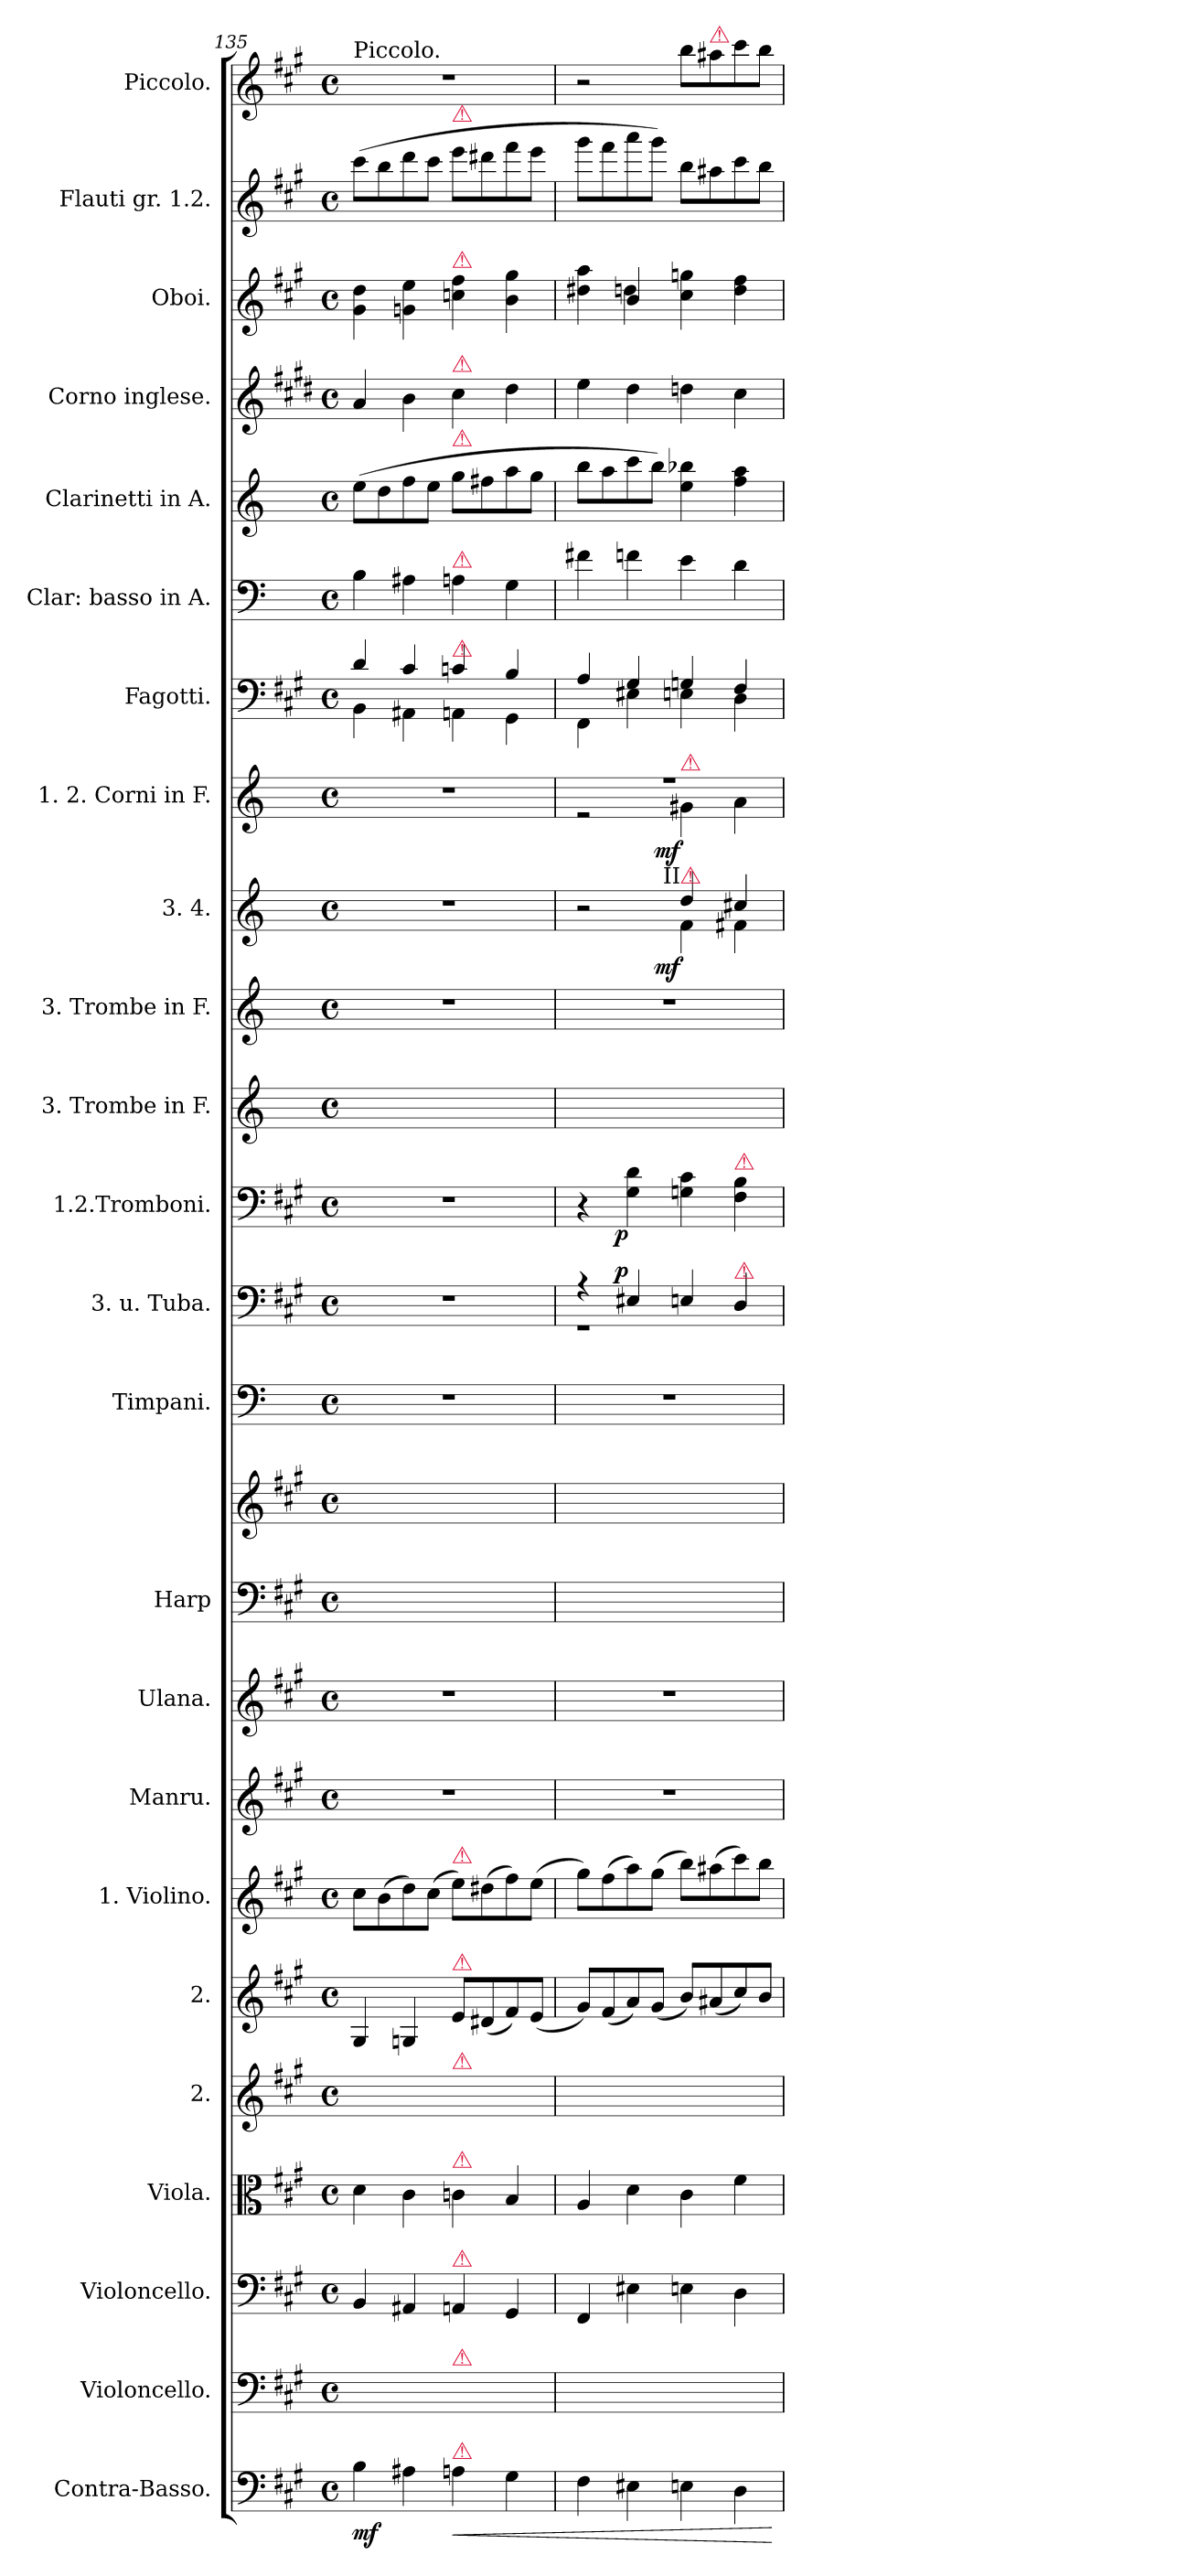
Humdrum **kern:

**kern	**dynam	**kern	**kern	**kern	**kern	**kern	**kern	**kern	**kern	**kern	**kern	**kern	**kern	**dynam	**kern	**dynam	**kern	**kern	**kern	**dynam	**kern	**dynam	**kern	**kern	**kern	**kern	**kern	**kern	**kern	**dynam
*part24	*part24	*part23	*part22	*part21	*part20	*part19	*part18	*part17	*part16	*part15	*part15	*part14	*part13	*part13	*part12	*part12	*part11	*part10	*part9	*part9	*part8	*part8	*part7	*part6	*part5	*part4	*part3	*part2	*part1	*part1
*staff25	*staff25	*staff24	*staff23	*staff22	*staff21	*staff20	*staff19	*staff18	*staff17	*staff16	*staff15	*staff14	*staff13	*staff13	*staff12	*staff12	*staff11	*staff10	*staff9	*staff9	*staff8	*staff8	*staff7	*staff6	*staff5	*staff4	*staff3	*staff2	*staff1	*staff1
*I"Contra-Basso.	*	*I"Violoncello.	*I"Violoncello.	*I"Viola.	*I"2.	*I"2.	*I"1. Violino.	*I"Manru.	*I"Ulana.	*I"Harp	*	*I"Timpani.	*I"3. u. Tuba.	*	*I"1.2.Tromboni.	*	*I"3. Trombe in F.	*I"3. Trombe in F.	*I"3. 4.	*	*I"1. 2. Corni in F.	*	*I"Fagotti.	*I"Clar: basso in A.	*I"Clarinetti in A.	*I"Corno inglese.	*I"Oboi.	*I"Flauti gr. 1.2.	*I"Piccolo.	*
*I'C.-B.	*	*	*	*I'Vl.	*	*	*I'1. Viol.	*	*	*	*	*I'Timp.	*I'3. u. Tub.	*	*I'1.2. Tromb.	*	*	*I'Trombe.	*	*	*I'1. 2. Corni.	*	*I'Fag.	*I'basso.	*I'1.2. Clar. A.	*I'Cor.ingl.	*I'Ob.	*I'Fl.	*	*
*clefF4	*	*clefF4	*clefF4	*clefC3	*clefG2	*clefG2	*clefG2	*clefG2	*clefG2	*clefF4	*clefG2	*clefF4	*clefF4	*	*clefF4	*	*clefG2	*clefG2	*clefG2	*	*clefG2	*	*clefF4	*clefF4	*clefG2	*clefG2	*clefG2	*clefG2	*clefG2	*
*	*	*	*	*	*	*	*	*ITrd8c12	*	*	*	*	*	*	*	*	*ITrd-3c-5	*ITrd-3c-5	*ITrd4c7	*	*ITrd4c7	*	*	*ITrd2c3	*ITrd2c3	*ITrd4c7	*	*	*	*
*k[f#c#g#]	*	*k[f#c#g#]	*k[f#c#g#]	*k[f#c#g#]	*k[f#c#g#]	*k[f#c#g#]	*k[f#c#g#]	*k[f#c#g#]	*k[f#c#g#]	*k[f#c#g#]	*k[f#c#g#]	*k[]	*k[f#c#g#]	*	*k[f#c#g#]	*	*k[b-]	*k[b-]	*k[b-]	*	*k[b-]	*	*k[f#c#g#]	*k[f#c#g#]	*k[f#c#g#]	*k[f#c#g#]	*k[f#c#g#]	*k[f#c#g#]	*k[f#c#g#]	*
*M4/4	*	*M4/4	*M4/4	*M4/4	*M4/4	*M4/4	*M4/4	*M4/4	*M4/4	*M4/4	*M4/4	*M4/4	*M4/4	*	*M4/4	*	*M4/4	*M4/4	*M4/4	*	*M4/4	*	*M4/4	*M4/4	*M4/4	*M4/4	*M4/4	*M4/4	*M4/4	*
*met(c)	*	*met(c)	*met(c)	*met(c)	*met(c)	*met(c)	*met(c)	*met(c)	*met(c)	*met(c)	*met(c)	*met(c)	*met(c)	*	*met(c)	*	*met(c)	*met(c)	*met(c)	*	*met(c)	*	*met(c)	*met(c)	*met(c)	*met(c)	*met(c)	*met(c)	*met(c)	*
=135	=135	=135	=135	=135	=135	=135	=135	=135	=135	=135	=135	=135	=135	=135	=135	=135	=135	=135	=135	=135	=135	=135	=135	=135	=135	=135	=135	=135	=135	=135
*	*	*	*	*	*	*	*	*	*	*	*	*	*	*	*	*	*	*	*	*	*	*	*^	*	*	*	*	*	*	*
!	!	!	!	!	!	!	!	!	!	!	!	!	!	!	!	!	!	!	!	!	!	!	!	!	!	!	!	!	!	!LO:TX:a:t=Piccolo.	!
4B\	mf	4BB/yy	4BB/	4d\	4G#/yy	4G#/	8cc#\L	1r	1r	1ryy	1ryy	1r	1r	.	1r	.	1ryy	1r	1r	.	1r	.	4d/	4BB\	4G#\	(8cc#\L	4d/	4g#\ 4dd\	(8ccc#\L	1r	.
.	.	.	.	.	.	.	(8b\	.	.	.	.	.	.	.	.	.	.	.	.	.	.	.	.	.	.	8b\	.	.	8bb\	.	.
4A#X\	.	4AA#X/yy	4AA#X/	4c#\	4Gn/yy	4Gn/	8dd\)	.	.	.	.	.	.	.	.	.	.	.	.	.	.	.	4c#/	4AA#X\	4F##X\	8dd\	4e\	4gn\ 4ee\	8ddd\	.	.
.	.	.	.	.	.	.	(8cc#\J	.	.	.	.	.	.	.	.	.	.	.	.	.	.	.	.	.	.	8cc#\J	.	.	8ccc#\J	.	.
!	!	!	!	!	!	!	!	!	!	!	!	!	!	!	!	!	!	!	!	!	!	!	!	!	!	!	!	!	!LO:TX:a:color=crimson:t=⚠	!	!
!	!	!	!	!	!	!	!	!	!	!	!	!	!	!	!	!	!	!	!	!	!	!	!	!	!	!	!	!LO:TX:a:color=crimson:t=⚠	!	!	!
!	!	!	!	!	!	!	!	!	!	!	!	!	!	!	!	!	!	!	!	!	!	!	!	!	!	!	!LO:TX:a:color=crimson:t=⚠	!	!	!	!
!	!	!	!	!	!	!	!	!	!	!	!	!	!	!	!	!	!	!	!	!	!	!	!	!	!	!LO:TX:a:color=crimson:t=⚠	!	!	!	!	!
!	!	!	!	!	!	!	!	!	!	!	!	!	!	!	!	!	!	!	!	!	!	!	!	!	!LO:TX:a:color=crimson:t=⚠	!	!	!	!	!	!
!	!	!	!	!	!	!	!	!	!	!	!	!	!	!	!	!	!	!	!	!	!	!	!LO:TX:a:color=crimson:t=⚠	!	!	!	!	!	!	!	!
!	!	!	!	!	!	!	!LO:TX:a:color=crimson:t=⚠	!	!	!	!	!	!	!	!	!	!	!	!	!	!	!	!	!	!	!	!	!	!	!	!
!	!	!	!	!	!	!LO:TX:a:color=crimson:t=⚠	!	!	!	!	!	!	!	!	!	!	!	!	!	!	!	!	!	!	!	!	!	!	!	!	!
!	!	!	!	!	!LO:TX:a:color=crimson:t=⚠	!	!	!	!	!	!	!	!	!	!	!	!	!	!	!	!	!	!	!	!	!	!	!	!	!	!
!	!	!	!	!LO:TX:a:color=crimson:t=⚠	!	!	!	!	!	!	!	!	!	!	!	!	!	!	!	!	!	!	!	!	!	!	!	!	!	!	!
!	!	!	!LO:TX:a:color=crimson:t=⚠	!	!	!	!	!	!	!	!	!	!	!	!	!	!	!	!	!	!	!	!	!	!	!	!	!	!	!	!
!	!	!LO:TX:a:color=crimson:t=⚠	!	!	!	!	!	!	!	!	!	!	!	!	!	!	!	!	!	!	!	!	!	!	!	!	!	!	!	!	!
!LO:TX:a:color=crimson:t=⚠	!	!	!	!	!	!	!	!	!	!	!	!	!	!	!	!	!	!	!	!	!	!	!	!	!	!	!	!	!	!	!
!	!LO:HP:b	!	!	!	!	!	!	!	!	!	!	!	!	!	!	!	!	!	!	!	!	!	!	!	!	!	!	!	!	!	!
4An\	<	4AAn/yy	4AAn/	4cn\	8e/Lyy	8e/L	8ee\L)	.	.	.	.	.	.	.	.	.	.	.	.	.	.	.	4cn/	4AAn\	4F#X\	8ee\L	4f#\	4ccn\ 4ff#\	8eee\L	.	.
.	.	.	.	.	(8d#X/yy	(8d#X/	(8dd#X\	.	.	.	.	.	.	.	.	.	.	.	.	.	.	.	.	.	.	8dd#X\	.	.	8ddd#X\	.	.
4G#\	.	4GG#/yy	4GG#/	4B/	8f#/yy)	8f#/)	8ff#\)	.	.	.	.	.	.	.	.	.	.	.	.	.	.	.	4B/	4GG#\	4E\	8ff#\	4g#\	4b\ 4gg#\	8fff#\	.	.
.	.	.	.	.	(8e/Jyy	(8e/J	(8ee\J	.	.	.	.	.	.	.	.	.	.	.	.	.	.	.	.	.	.	8ee\J	.	.	8eee\J	.	.
=136	=136	=136	=136	=136	=136	=136	=136	=136	=136	=136	=136	=136	=136	=136	=136	=136	=136	=136	=136	=136	=136	=136	=136	=136	=136	=136	=136	=136	=136	=136	=136
*	*	*	*	*	*	*	*	*	*	*	*	*	*^	*	*	*	*	*	*^	*	*^	*	*	*	*	*	*	*^	*	*	*
4F#\	.	4FF#/yy	4FF#/	4A/	8g#/Lyy)	8g#/L)	8gg#\L)	1r	1r	1ryy	1ryy	1r	4r	1rGG	.	4r	.	1ryy	1r	2r	2ryy	.	1rff	2re	.	4A/	4FF#\	4d#X\	8gg#\L	4a\	4dd#X\ 4aa\	4ryy	8ggg#\L	2r	.
.	.	.	.	.	(8f#/yy	(8f#/	(8ff#\	.	.	.	.	.	.	.	.	.	.	.	.	.	.	.	.	.	.	.	.	.	8ff#\	.	.	.	8fff#\	.	.
!	!	!	!	!	!	!	!	!	!	!	!	!	!	!	!LO:DY:a:rj	!	!LO:DY:b:rj	!	!	!	!	!	!	!	!	!	!	!	!	!	!	!	!	!	!
4E#X\	.	4E#X\yy	4E#X\	4d\	8a/yy)	8a/)	8aa\)	.	.	.	.	.	4E#X/	.	p	4G#\ 4d\	p	.	.	.	.	.	.	.	.	4G#/	4E#X\	4dn\	8aa\	4g#\	4b/	4ddn\	8aaa\	.	.
.	.	.	.	.	(8g#/Jyy	(8g#/J	(8gg#\J	.	.	.	.	.	.	.	.	.	.	.	.	.	.	.	.	.	.	.	.	.	8gg#\J)	.	.	.	8ggg#\J)	.	.
!	!	!	!	!	!	!	!	!	!	!	!	!	!	!	!	!	!	!	!	!	!	!	!	!LO:TX:b:rj:t=II	!	!	!	!	!	!	!	!	!	!	!
!	!	!	!	!	!	!	!	!	!	!	!	!	!	!	!	!	!	!	!	!	!	!	!	!LO:TX:a:color=crimson:t=⚠	!	!	!	!	!	!	!	!	!	!	!
!	!	!	!	!	!	!	!	!	!	!	!	!	!	!	!	!	!	!	!	!LO:TX:a:color=crimson:t=⚠	!	!	!	!	!	!	!	!	!	!	!	!	!	!	!
!	!	!	!	!	!	!	!	!	!	!	!	!	!	!	!	!	!	!	!	!	!	!LO:DY:b:rj	!	!	!LO:DY:b:rj	!	!	!	!	!	!	!	!	!	!LO:DY:b
4En\	.	4En\yy	4En\	4c#\	8b/Lyy)	8b/L)	8bb\L)	.	.	.	.	.	4En/	.	.	4Gn\ 4c#\	.	.	.	4g/	4B-\	mf	.	4c#X\	mf	4Gn/	4En\	4c#\	4cc#\ 4ggn\	4gn\	4cc#\ 4ggn\	2ryy	8bb\L	8bb\L	mf mf
!	!	!	!	!	!	!	!	!	!	!	!	!	!	!	!	!	!	!	!	!	!	!	!	!	!	!	!	!	!	!	!	!	!	!LO:TX:a:color=crimson:t=⚠	!
.	.	.	.	.	(8a#X/yy	(8a#X/	(8aa#X\	.	.	.	.	.	.	.	.	.	.	.	.	.	.	.	.	.	.	.	.	.	.	.	.	.	8aa#X\	8aa#X\	.
!	!	!	!	!	!	!	!	!	!	!	!	!	!	!	!	!LO:TX:a:color=crimson:t=⚠	!	!	!	!	!	!	!	!	!	!	!	!	!	!	!	!	!	!	!
!	!	!	!	!	!	!	!	!	!	!	!	!	!LO:TX:a:color=crimson:t=⚠	!	!	!	!	!	!	!	!	!	!	!	!	!	!	!	!	!	!	!	!	!	!
4D\	.	4D\yy	4D\	4f#\	8cc#/yy)	8cc#/)	8ccc#\)	.	.	.	.	.	4D/	.	.	4F#\ 4B\	.	.	.	4f#X/	4Bn\	.	.	4d\	.	4F#/	4D\	4B\	4dd\ 4ff#\	4f#\	4dd\ 4ff#\	.	8ccc#\	8ccc#\	.
.	.	.	.	.	8b/Jyy	8b/J	8bb\J	.	.	.	.	.	.	.	.	.	.	.	.	.	.	.	.	.	.	.	.	.	.	.	.	.	8bb\J	8bb\J	.
*	*	*	*	*	*	*	*	*	*	*	*	*	*	*	*	*	*	*	*	*v	*v	*	*	*	*	*v	*v	*	*	*	*v	*v	*	*	*
*	*	*	*	*	*	*	*	*	*	*	*	*	*v	*v	*	*	*	*	*	*	*	*v	*v	*	*	*	*	*	*	*	*	*
.	[	.	.	.	.	.	.	.	.	.	.	.	.	.	.	.	.	.	.	.	.	.	.	.	.	.	.	.	.	.
=	=	=	=	=	=	=	=	=	=	=	=	=	=	=	=	=	=	=	=	=	=	=	=	=	=	=	=	=	=	=
*-	*-	*-	*-	*-	*-	*-	*-	*-	*-	*-	*-	*-	*-	*-	*-	*-	*-	*-	*-	*-	*-	*-	*-	*-	*-	*-	*-	*-	*-	*-
